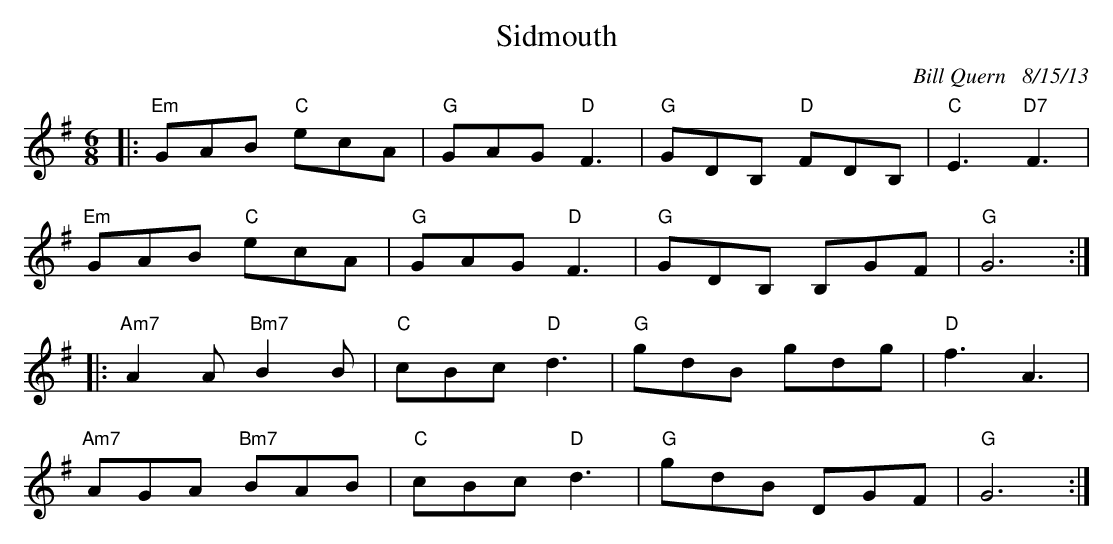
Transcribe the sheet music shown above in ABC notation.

X:1
T:Sidmouth
C:Bill Quern   8/15/13
M:6/8
L:1/8
K:G
|:"Em"GAB "C"ecA|"G"GAG "D"F3|"G"GDB, "D"FDB,|"C"E3 "D7"F3|
"Em"GAB "C"ecA|"G"GAG "D"F3|"G"GDB, B,GF|"G"G6:|
|:"Am7"A2A "Bm7"B2B|"C"cBc "D"d3|"G"gdB gdg|"D"f3A3|
"Am7"AGA "Bm7"BAB|"C"cBc "D"d3|"G"gdB DGF|"G"G6:|
